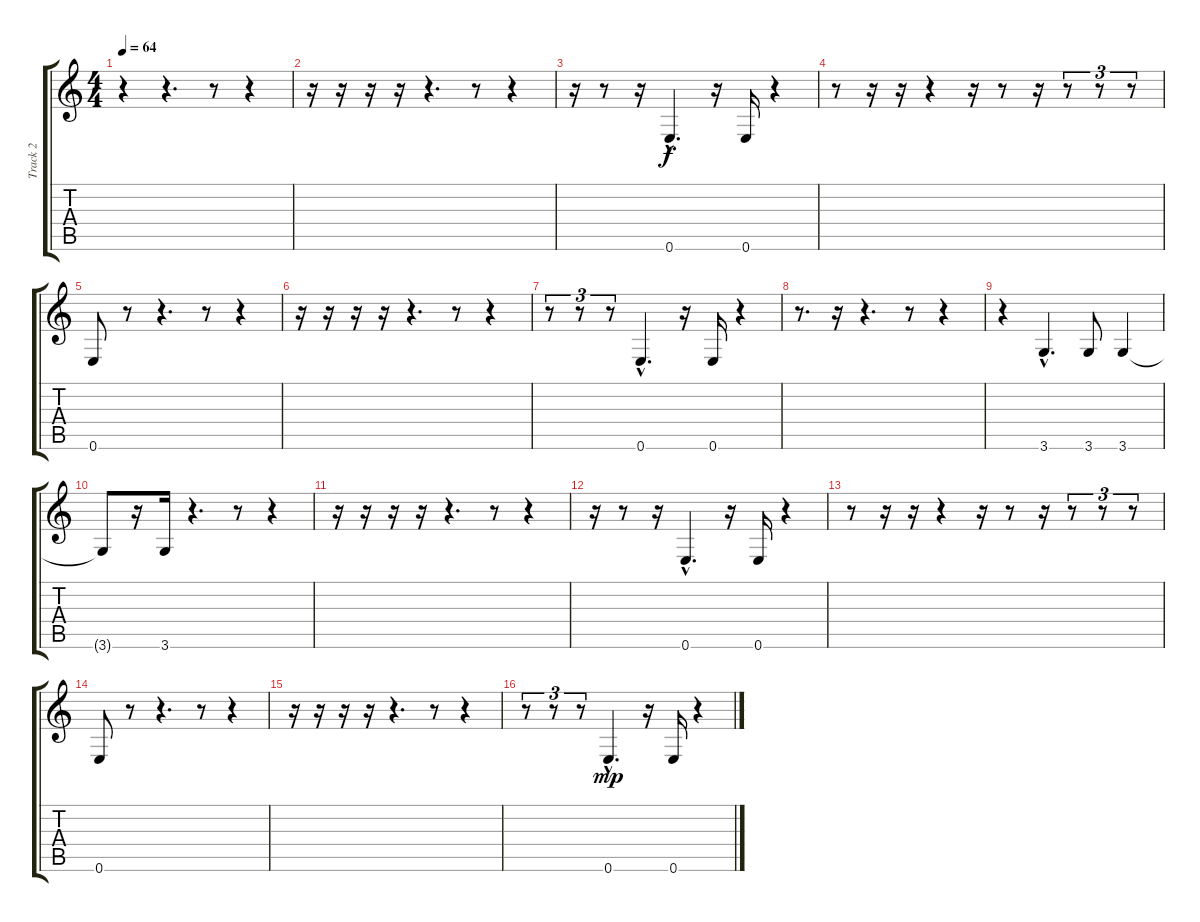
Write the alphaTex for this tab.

\track ("Track 2" "Track 2") {instrument electricbassfinger}
\staff {score tabs}
\tuning (E4 B3 G3 D3 A2 E2) {hide}
\ts (4 4)
\tempo 64
\clef g2
\ks c
r.4{dy f instrument electricbassfinger} r.4{d} r.8 r.4 |
r.16 r.16 r.16 r.16 r.4{d} r.8 r.4 |
r.16 r.8 r.16 0.6{hac}.4{d} r.16 0.6.16 r.4 |
r.8 r.16 r.16 r.4 r.16 r.8 r.16 r.8{tu (3 2)} r.8{tu (3 2)} r.8{tu (3 2)} |
0.6.8 r.8 r.4{d} r.8 r.4 |
r.16 r.16 r.16 r.16 r.4{d} r.8 r.4 |
r.8{tu (3 2)} r.8{tu (3 2)} r.8{tu (3 2)} 0.6{hac}.4{d} r.16 0.6.16 r.4 |
r.8{d} r.16 r.4{d} r.8 r.4 |
r.4 3.6{hac}.4{d} 3.6.8 3.6.4 |
3.6{t}.8 r.16 3.6.16 r.4{d} r.8 r.4 |
r.16 r.16 r.16 r.16 r.4{d} r.8 r.4 |
r.16 r.8 r.16 0.6{hac}.4{d} r.16 0.6.16 r.4 |
r.8 r.16 r.16 r.4 r.16 r.8 r.16 r.8{tu (3 2)} r.8{tu (3 2)} r.8{tu (3 2)} |
0.6.8 r.8 r.4{d} r.8 r.4 |
r.16 r.16 r.16 r.16 r.4{d} r.8 r.4 |
r.8{tu (3 2)} r.8{tu (3 2)} r.8{tu (3 2)} 0.6{hac}.4{d dy mp} r.16 0.6.16 r.4
